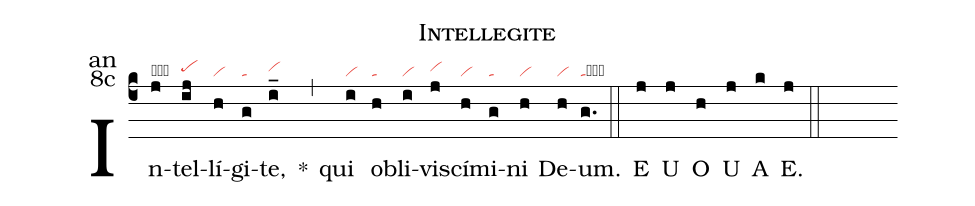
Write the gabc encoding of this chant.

name:Intellegite;
office-part:an;
mode:8c;
nabc-lines:1;
%%
(c4) In(j|obvihh)tel(ij|pehh)lí(h|vi)gi(g|ta)te,(i_|vihh) <sp>*</sp>(,) qui(i|vi) o(h|ta)bli(i|vi)vis(j|vihh)cí(h|vi)mi(g|ta)ni(h|vi) De(h|vi)um.(g.|tacb) (::) <eu>E(j) U(j) O(h) U(j) A(k) E.(j) </eu>(::)
